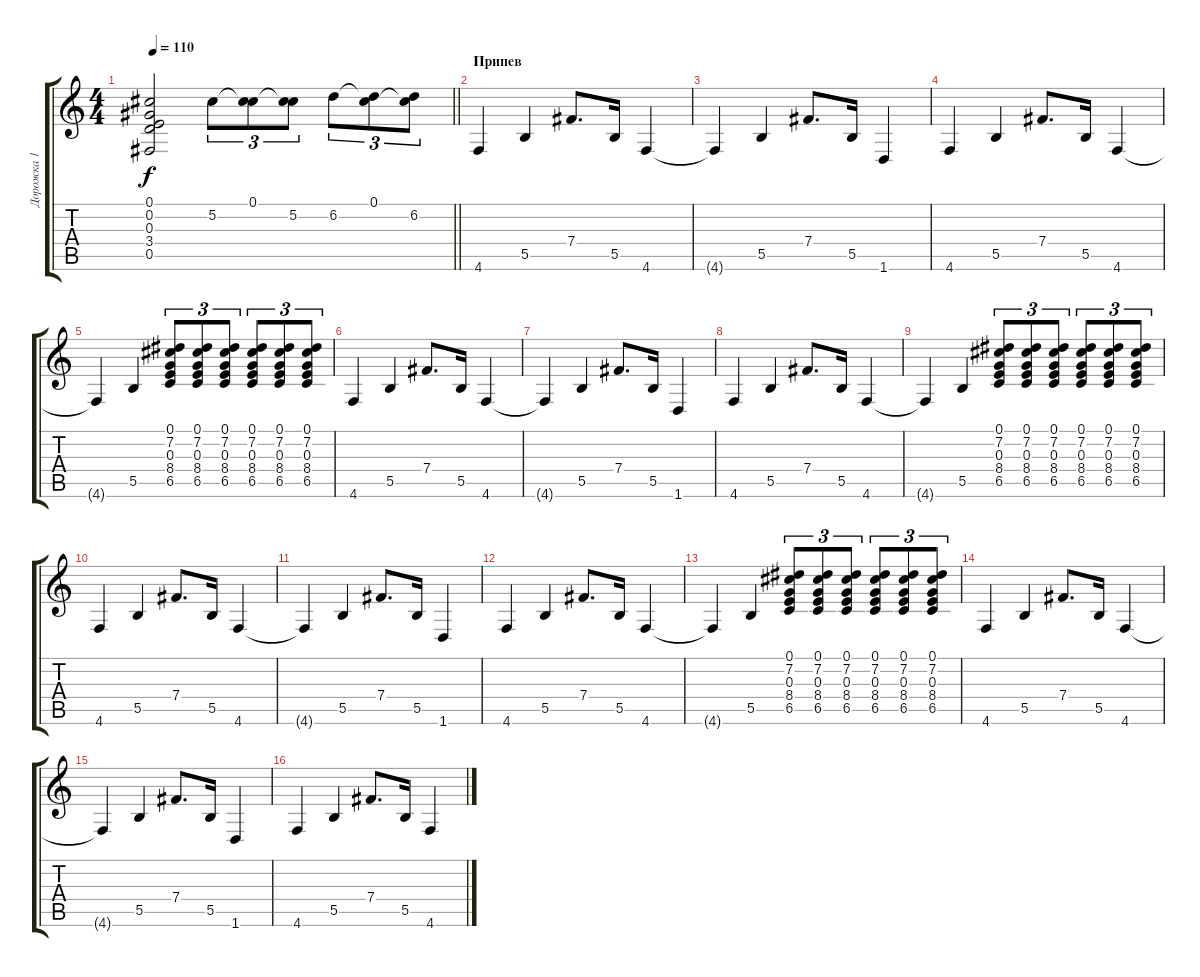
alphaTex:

\track ("Дорожка 1" "Дорожка 1") {instrument distortionguitar}
\staff {score tabs}
\tuning (Db4 Ab3 E3 B2 Gb2 Db2) {hide}
\ts (4 4)
\tempo 110
\clef g2
\barLineRight lightlight
\ks c
(0.1 0.2{t} 0.3{t} 3.4{t} 0.5{t}).2{dy f} 5.2.8{tu (3 2)} (0.1 5.2{t}).8{tu (3 2)} (0.1{t} 5.2).8{tu (3 2)} 6.2.8{tu (3 2)} (0.1 6.2{t}).8{tu (3 2)} (0.1{t} 6.2).8{tu (3 2)} |
\section ("" "Припев")
4.6.4 5.5.4 7.4.8{d} 5.5.16 4.6.4 |
4.6{t}.4 5.5.4 7.4.8{d} 5.5.16 1.6.4 |
4.6.4 5.5.4 7.4.8{d} 5.5.16 4.6.4 |
4.6{t}.4 5.5.4 (0.1 7.2 0.3 8.4 6.5).8{tu (3 2)} (0.1 7.2 0.3 8.4 6.5).8{tu (3 2)} (0.1 7.2 0.3 8.4 6.5).8{tu (3 2)} (0.1 7.2 0.3 8.4 6.5).8{tu (3 2)} (0.1 7.2 0.3 8.4 6.5).8{tu (3 2)} (0.1 7.2 0.3 8.4 6.5).8{tu (3 2)} |
4.6.4 5.5.4 7.4.8{d} 5.5.16 4.6.4 |
4.6{t}.4 5.5.4 7.4.8{d} 5.5.16 1.6.4 |
4.6.4 5.5.4 7.4.8{d} 5.5.16 4.6.4 |
4.6{t}.4 5.5.4 (0.1 7.2 0.3 8.4 6.5).8{tu (3 2)} (0.1 7.2 0.3 8.4 6.5).8{tu (3 2)} (0.1 7.2 0.3 8.4 6.5).8{tu (3 2)} (0.1 7.2 0.3 8.4 6.5).8{tu (3 2)} (0.1 7.2 0.3 8.4 6.5).8{tu (3 2)} (0.1 7.2 0.3 8.4 6.5).8{tu (3 2)} |
4.6.4 5.5.4 7.4.8{d} 5.5.16 4.6.4 |
4.6{t}.4 5.5.4 7.4.8{d} 5.5.16 1.6.4 |
4.6.4 5.5.4 7.4.8{d} 5.5.16 4.6.4 |
4.6{t}.4 5.5.4 (0.1 7.2 0.3 8.4 6.5).8{tu (3 2)} (0.1 7.2 0.3 8.4 6.5).8{tu (3 2)} (0.1 7.2 0.3 8.4 6.5).8{tu (3 2)} (0.1 7.2 0.3 8.4 6.5).8{tu (3 2)} (0.1 7.2 0.3 8.4 6.5).8{tu (3 2)} (0.1 7.2 0.3 8.4 6.5).8{tu (3 2)} |
4.6.4 5.5.4 7.4.8{d} 5.5.16 4.6.4 |
4.6{t}.4 5.5.4 7.4.8{d} 5.5.16 1.6.4 |
4.6.4 5.5.4 7.4.8{d} 5.5.16 4.6.4
